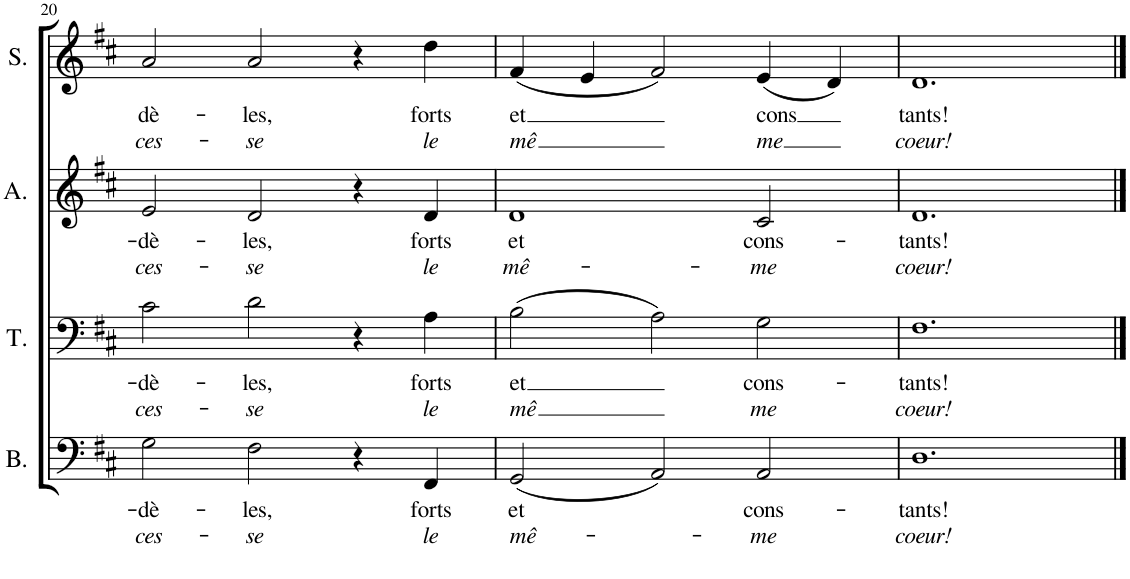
**kern	**text	**text	**kern	**text	**text	**kern	**text	**text	**kern	**text	**text
*part4	*part4	*part4	*part3	*part3	*part3	*part2	*part2	*part2	*part1	*part1	*part1
*staff4	*staff4	*staff4	*staff3	*staff3	*staff3	*staff2	*staff2	*staff2	*staff1	*staff1	*staff1
*I"Basse	*	*	*I"Ténor	*	*	*I"Alto	*	*	*I"Soprane	*	*
*I'B.	*	*	*I'T.	*	*	*I'A.	*	*	*I'S.	*	*
!!LO:PB:g=z
*clefF4	*	*	*clefF4	*	*	*clefG2	*	*	*clefG2	*	*
*k[f#c#]	*	*	*k[f#c#]	*	*	*k[f#c#]	*	*	*k[f#c#]	*	*
*M3/2	*	*	*M3/2	*	*	*M3/2	*	*	*M3/2	*	*
=20	=20	=20	=20	=20	=20	=20	=20	=20	=20	=20	=20
!	!LO:LY:b	!LO:LY:b	!	!LO:LY:b	!LO:LY:b	!	!LO:LY:b	!LO:LY:b	!	!LO:LY:b	!LO:LY:b
2G\	-dè-	ces-	2c#\	-dè-	ces-	2e/	-dè-	ces-	2a/	dè-	ces-
!	!LO:LY:b	!LO:LY:b	!	!LO:LY:b	!LO:LY:b	!	!LO:LY:b	!LO:LY:b	!	!LO:LY:b	!LO:LY:b
2F#\	-les,	-se	2d\	-les,	-se	2d/	-les,	-se	2a/	-les,	-se
4r	.	.	4r	.	.	4r	.	.	4r	.	.
!	!LO:LY:b	!LO:LY:b	!	!LO:LY:b	!LO:LY:b	!	!LO:LY:b	!LO:LY:b	!	!LO:LY:b	!LO:LY:b
4FF#/	forts	le	4A\	forts	le	4d/	forts	le	4dd\	forts	le
=21	=21	=21	=21	=21	=21	=21	=21	=21	=21	=21	=21
!	!LO:LY:b	!LO:LY:b	!	!LO:LY:b	!LO:LY:b	!	!LO:LY:b	!LO:LY:b	!	!LO:LY:b	!LO:LY:b
(2GG/	et	mê-	(2B\	et	-mê	1d	et	mê-	(4f#/	et	-mê
.	.	.	.	.	.	.	.	.	4e/	.	.
2AA/)	.	.	2A\)	.	.	.	.	.	2f#/)	.	.
!	!LO:LY:b	!LO:LY:b	!	!LO:LY:b	!LO:LY:b	!	!LO:LY:b	!LO:LY:b	!	!LO:LY:b	!LO:LY:b
2AA/	cons-	-me	2G\	cons-	me	2c#/	cons-	-me	(4e/	cons	me
.	.	.	.	.	.	.	.	.	4d/)	.	.
=22	=22	=22	=22	=22	=22	=22	=22	=22	=22	=22	=22
!	!LO:LY:b	!LO:LY:b	!	!LO:LY:b	!LO:LY:b	!	!LO:LY:b	!LO:LY:b	!	!LO:LY:b	!LO:LY:b
1.D	-tants!	coeur!	1.F#	-tants!	coeur!	1.d	-tants!	coeur!	1.d	tants!	coeur!
==	==	==	==	==	==	==	==	==	==	==	==
*-	*-	*-	*-	*-	*-	*-	*-	*-	*-	*-	*-
